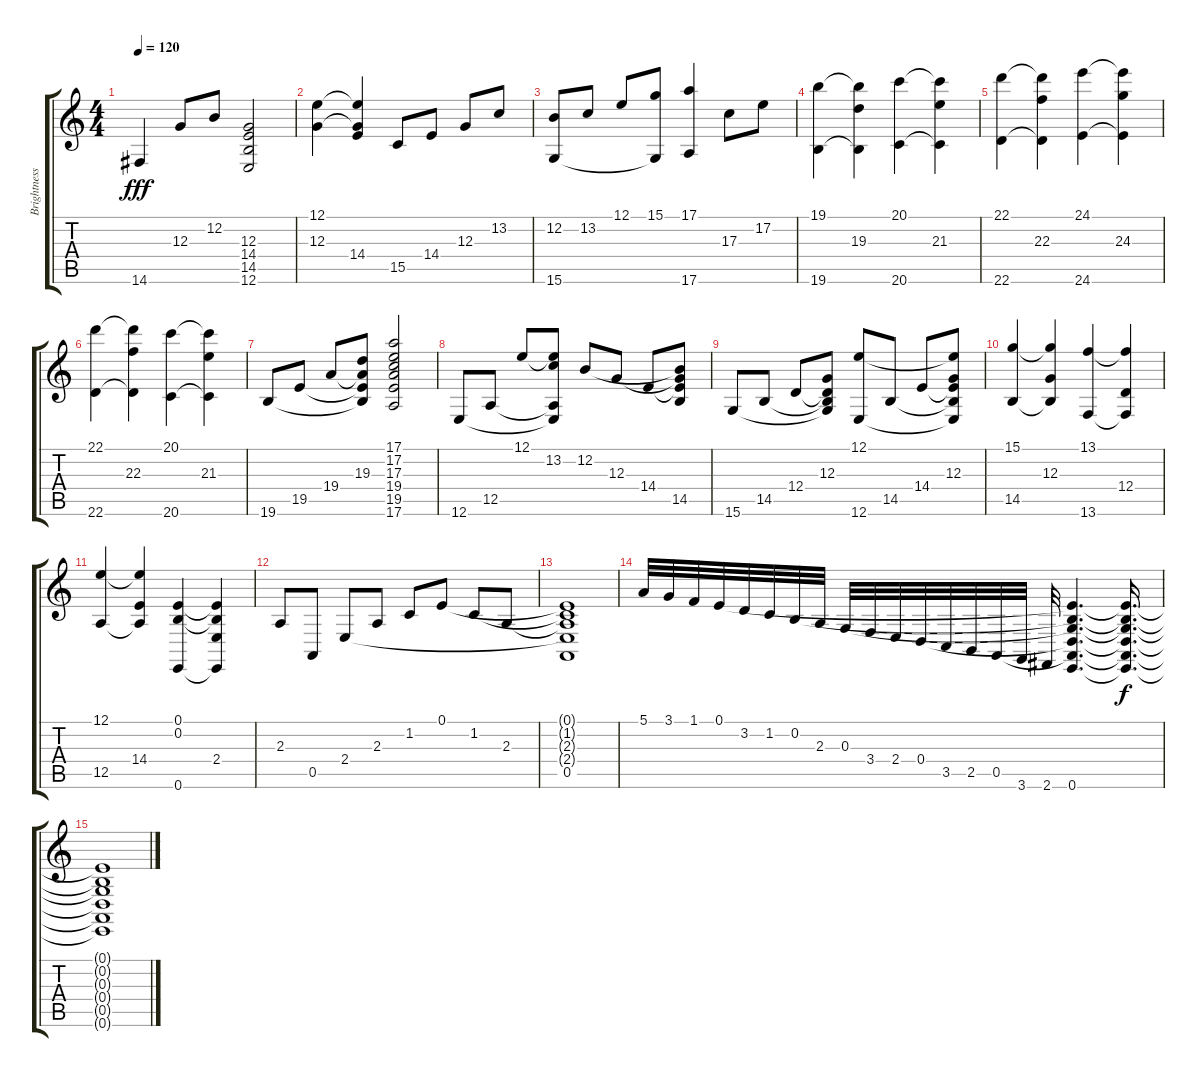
\track ("Brightness" "Brightness") {instrument fx5brightness}
\staff {score tabs}
\tuning (E4 B3 G3 D3 A2 E2) {hide}
\ts (4 4)
\tempo 120
\clef g2
\ks c
14.6.4{dy fff} 12.3.8 12.2.8 (12.3 14.4 14.5 12.6).2 |
(12.1 12.3).4 (12.1{t} 12.3{t} 14.4).4 15.5.8 14.4.8 12.3.8 13.2.8 |
(12.2 15.6).8 13.2.8 12.1.8 (15.1 15.6{t}).8 (17.1 17.6).4 17.3.8 17.2.8 |
(19.1 19.6).4 (19.1{t} 19.3 19.6{t}).4 (20.1 20.6).4 (20.1{t} 21.3 20.6{t}).4 |
(22.1 22.6).4 (22.1{t} 22.3 22.6{t}).4 (24.1 24.6).4 (24.1{t} 24.3 24.6{t}).4 |
(22.1 22.6).4 (22.1{t} 22.3 22.6{t}).4 (20.1 20.6).4 (20.1{t} 21.3 20.6{t}).4 |
19.6.8 19.5.8 19.4.8 (19.3 19.4{t} 19.5{t} 19.6{t}).8 (17.1 17.2 17.3 19.4 19.5 17.6).2 |
12.6.8 12.5.8 12.1.8 (12.1{t} 13.2 12.5{t} 12.6{t}).8 12.2.8 12.3.8 14.4.8 (12.2{t} 12.3{t} 14.4{t} 14.5).8 |
15.6.8 14.5.8 12.4.8 (12.3 12.4{t} 14.5{t} 15.6{t}).8 (12.1 12.6).8 14.5.8 14.4.8 (12.1{t} 12.3 14.4{t} 14.5{t} 12.6{t}).8 |
(15.1 14.5).4 (15.1{t} 12.3 14.5{t}).4 (13.1 13.6).4 (13.1{t} 12.4 13.6{t}).4 |
(12.1 12.5).4 (12.1{t} 14.4 12.5{t}).4 (0.1 0.2 0.6).4 (0.1{t} 0.2{t} 2.4 0.6{t}).4 |
2.3.8 0.5.8 2.4.8 2.3.8 1.2.8 0.1.8 1.2.8 2.3.8 |
(0.1{t} 1.2{t} 2.3{t} 2.4{t} 0.5).1 |
5.1.32{volume 2 instrument applause} 3.1.32{volume 6} 1.1.32 0.1.32 3.2.32 1.2.32 0.2.32 2.3.32 0.3.32 3.4.32 2.4.32 0.4.32 3.5.32 2.5.32 0.5.32 3.6.32 2.6.32 (0.1{t} 0.2{t} 0.3{t} 0.4{t} 0.5{t} 0.6).4{d volume 0} (0.1{t} 0.2{t} 0.3{t} 0.4{t} 0.5{t} 0.6{t}).16{d dy f} |
(0.1{t} 0.2{t} 0.3{t} 0.4{t} 0.5{t} 0.6{t}).1
